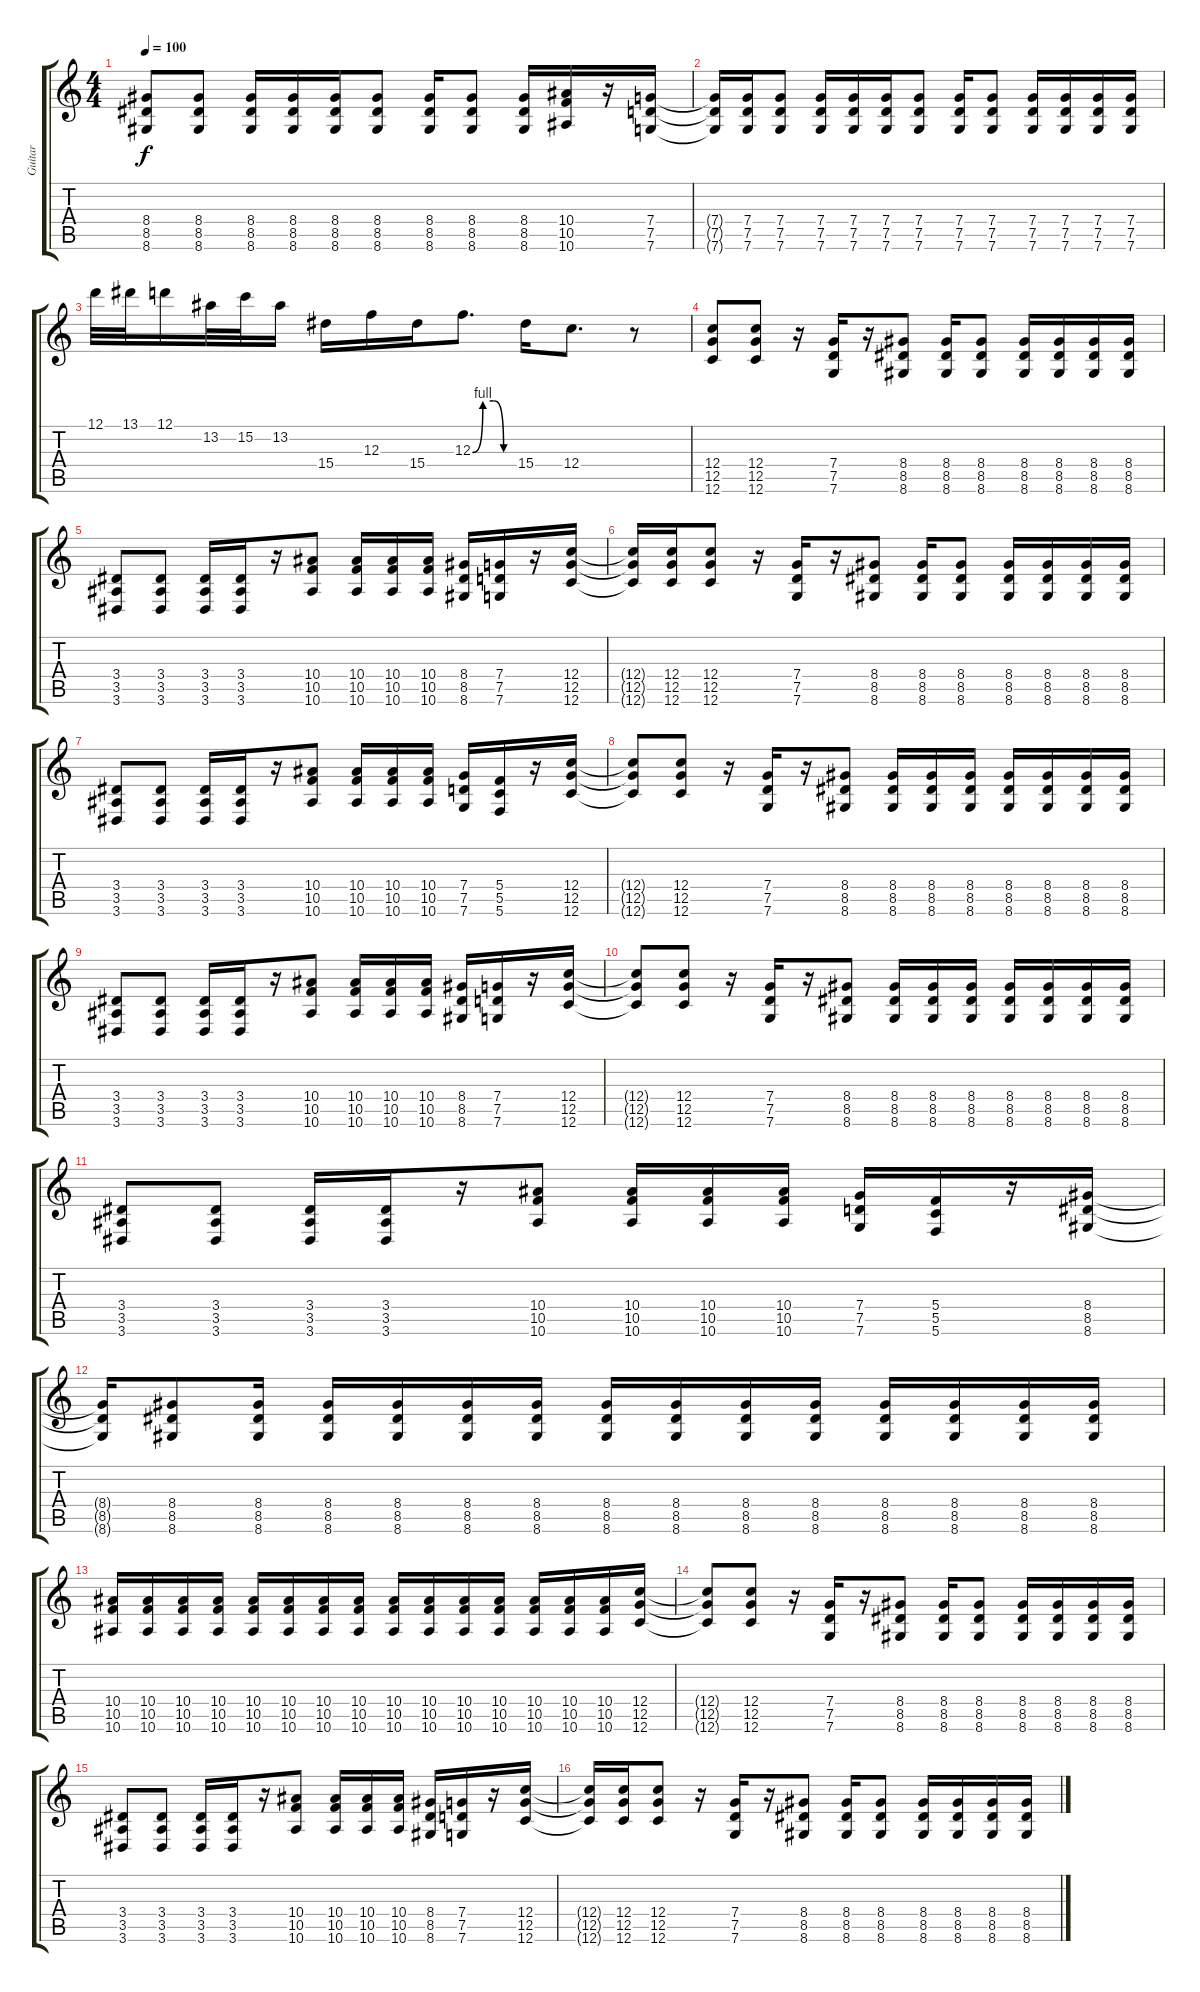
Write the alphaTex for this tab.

\track ("Guitar" "Guitar") {instrument distortionguitar}
\staff {score tabs}
\tuning (D4 A3 F3 C3 G2 C2) {hide}
\ts (4 4)
\tempo 100
\clef g2
\ks c
(8.4 8.5 8.6).8{dy f} (8.4 8.5 8.6).8 (8.4 8.5 8.6).16 (8.4 8.5 8.6).16 (8.4 8.5 8.6).16 (8.4 8.5 8.6).8 (8.4 8.5 8.6).16 (8.4 8.5 8.6).8 (8.4 8.5 8.6).16 (10.4 10.5 10.6).16 r.16 (7.4 7.5 7.6).16 |
(7.4{t} 7.5{t} 7.6{t}).16 (7.4 7.5 7.6).16 (7.4 7.5 7.6).8 (7.4 7.5 7.6).16 (7.4 7.5 7.6).16 (7.4 7.5 7.6).16 (7.4 7.5 7.6).8 (7.4 7.5 7.6).16 (7.4 7.5 7.6).8 (7.4 7.5 7.6).16 (7.4 7.5 7.6).16 (7.4 7.5 7.6).16 (7.4 7.5 7.6).16 |
12.1.32{volume 10 balance 13} 13.1.32 12.1.16 13.2.32 15.2.32 13.2.16 15.4.16 12.3.16 15.4.16 12.3{be (custom 0 0 15 4 30 4 45 0 60 0)}.8{d} 15.4.16 12.4.8{d} r.8 |
(12.4 12.5 12.6).8{volume 16 balance 8} (12.4 12.5 12.6).8 r.16 (7.4 7.5 7.6).16 r.16 (8.4 8.5 8.6).8 (8.4 8.5 8.6).16 (8.4 8.5 8.6).8 (8.4 8.5 8.6).16 (8.4 8.5 8.6).16 (8.4 8.5 8.6).16 (8.4 8.5 8.6).16 |
(3.4 3.5 3.6).8 (3.4 3.5 3.6).8 (3.4 3.5 3.6).16 (3.4 3.5 3.6).16 r.16 (10.4 10.5 10.6).8 (10.4 10.5 10.6).16 (10.4 10.5 10.6).16 (10.4 10.5 10.6).16 (8.4 8.5 8.6).16 (7.4 7.5 7.6).16 r.16 (12.4 12.5 12.6).16 |
(12.4{t} 12.5{t} 12.6{t}).16 (12.4 12.5 12.6).16 (12.4 12.5 12.6).8 r.16 (7.4 7.5 7.6).16 r.16 (8.4 8.5 8.6).8 (8.4 8.5 8.6).16 (8.4 8.5 8.6).8 (8.4 8.5 8.6).16 (8.4 8.5 8.6).16 (8.4 8.5 8.6).16 (8.4 8.5 8.6).16 |
(3.4 3.5 3.6).8 (3.4 3.5 3.6).8 (3.4 3.5 3.6).16 (3.4 3.5 3.6).16 r.16 (10.4 10.5 10.6).8 (10.4 10.5 10.6).16 (10.4 10.5 10.6).16 (10.4 10.5 10.6).16 (7.4 7.5 7.6).16 (5.4 5.5 5.6).16 r.16 (12.4 12.5 12.6).16 |
(12.4{t} 12.5{t} 12.6{t}).8 (12.4 12.5 12.6).8 r.16 (7.4 7.5 7.6).16 r.16 (8.4 8.5 8.6).8 (8.4 8.5 8.6).16 (8.4 8.5 8.6).16 (8.4 8.5 8.6).16 (8.4 8.5 8.6).16 (8.4 8.5 8.6).16 (8.4 8.5 8.6).16 (8.4 8.5 8.6).16 |
(3.4 3.5 3.6).8 (3.4 3.5 3.6).8 (3.4 3.5 3.6).16 (3.4 3.5 3.6).16 r.16 (10.4 10.5 10.6).8 (10.4 10.5 10.6).16 (10.4 10.5 10.6).16 (10.4 10.5 10.6).16 (8.4 8.5 8.6).16 (7.4 7.5 7.6).16 r.16 (12.4 12.5 12.6).16 |
(12.4{t} 12.5{t} 12.6{t}).8 (12.4 12.5 12.6).8 r.16 (7.4 7.5 7.6).16 r.16 (8.4 8.5 8.6).8 (8.4 8.5 8.6).16 (8.4 8.5 8.6).16 (8.4 8.5 8.6).16 (8.4 8.5 8.6).16 (8.4 8.5 8.6).16 (8.4 8.5 8.6).16 (8.4 8.5 8.6).16 |
(3.4 3.5 3.6).8 (3.4 3.5 3.6).8 (3.4 3.5 3.6).16 (3.4 3.5 3.6).16 r.16 (10.4 10.5 10.6).8 (10.4 10.5 10.6).16 (10.4 10.5 10.6).16 (10.4 10.5 10.6).16 (7.4 7.5 7.6).16 (5.4 5.5 5.6).16 r.16 (8.4 8.5 8.6).16 |
(8.4{t} 8.5{t} 8.6{t}).16 (8.4 8.5 8.6).8 (8.4 8.5 8.6).16 (8.4 8.5 8.6).16 (8.4 8.5 8.6).16 (8.4 8.5 8.6).16 (8.4 8.5 8.6).16 (8.4 8.5 8.6).16 (8.4 8.5 8.6).16 (8.4 8.5 8.6).16 (8.4 8.5 8.6).16 (8.4 8.5 8.6).16 (8.4 8.5 8.6).16 (8.4 8.5 8.6).16 (8.4 8.5 8.6).16 |
(10.4 10.5 10.6).16 (10.4 10.5 10.6).16 (10.4 10.5 10.6).16 (10.4 10.5 10.6).16 (10.4 10.5 10.6).16 (10.4 10.5 10.6).16 (10.4 10.5 10.6).16 (10.4 10.5 10.6).16 (10.4 10.5 10.6).16 (10.4 10.5 10.6).16 (10.4 10.5 10.6).16 (10.4 10.5 10.6).16 (10.4 10.5 10.6).16 (10.4 10.5 10.6).16 (10.4 10.5 10.6).16 (12.4 12.5 12.6).16 |
(12.4{t} 12.5{t} 12.6{t}).8 (12.4 12.5 12.6).8 r.16 (7.4 7.5 7.6).16 r.16 (8.4 8.5 8.6).8 (8.4 8.5 8.6).16 (8.4 8.5 8.6).8 (8.4 8.5 8.6).16 (8.4 8.5 8.6).16 (8.4 8.5 8.6).16 (8.4 8.5 8.6).16 |
(3.4 3.5 3.6).8 (3.4 3.5 3.6).8 (3.4 3.5 3.6).16 (3.4 3.5 3.6).16 r.16 (10.4 10.5 10.6).8 (10.4 10.5 10.6).16 (10.4 10.5 10.6).16 (10.4 10.5 10.6).16 (8.4 8.5 8.6).16 (7.4 7.5 7.6).16 r.16 (12.4 12.5 12.6).16 |
(12.4{t} 12.5{t} 12.6{t}).16 (12.4 12.5 12.6).16 (12.4 12.5 12.6).8 r.16 (7.4 7.5 7.6).16 r.16 (8.4 8.5 8.6).8 (8.4 8.5 8.6).16 (8.4 8.5 8.6).8 (8.4 8.5 8.6).16 (8.4 8.5 8.6).16 (8.4 8.5 8.6).16 (8.4 8.5 8.6).16
